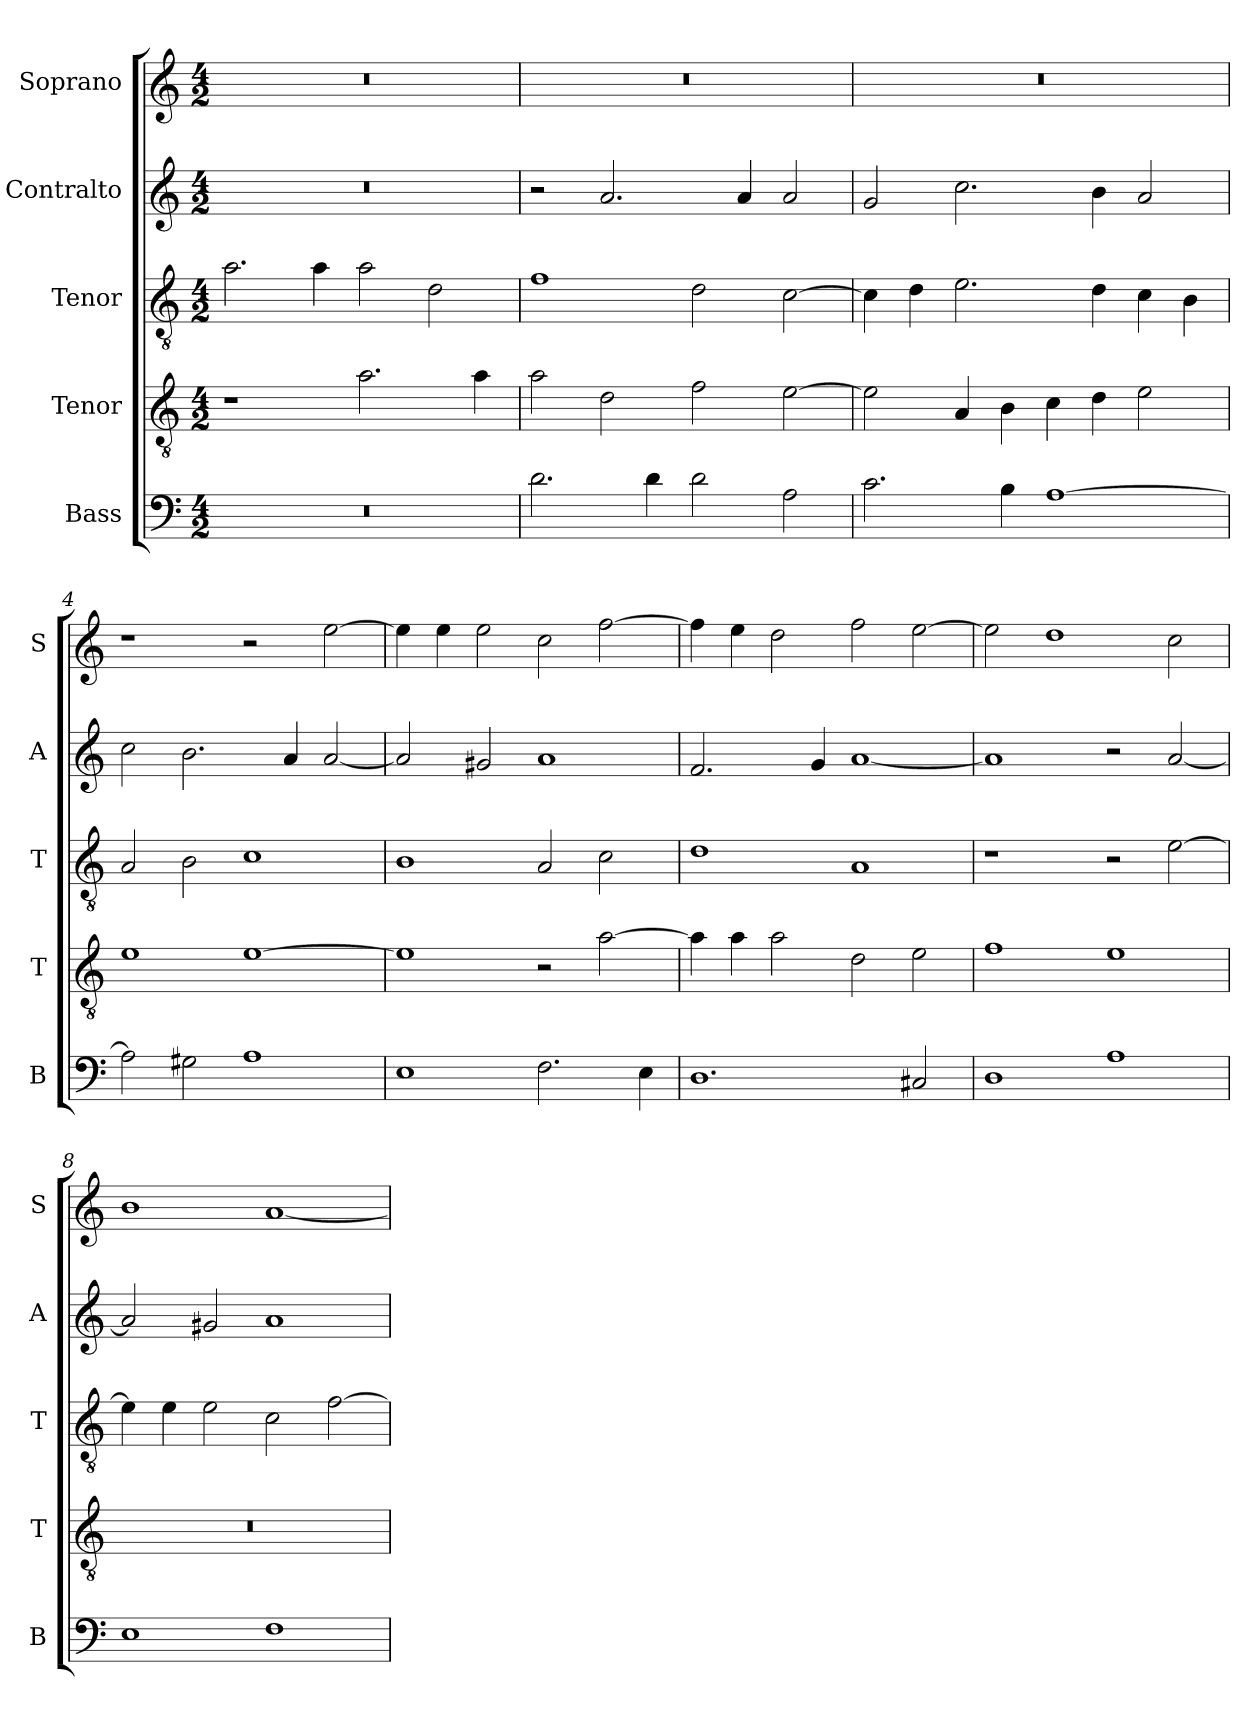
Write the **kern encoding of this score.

**kern	**kern	**kern	**kern	**kern
*part5	*part4	*part3	*part2	*part1
*staff5	*staff4	*staff3	*staff2	*staff1
*I"Bass	*I"Tenor	*I"Tenor	*I"Contralto	*I"Soprano
*I'B	*I'T	*I'T	*I'A	*I'S
*clefF4	*clefGv2	*clefGv2	*clefG2	*clefG2
*k[]	*k[]	*k[]	*k[]	*k[]
*A:aeo	*A:aeo	*A:aeo	*A:aeo	*A:aeo
*M4/2	*M4/2	*M4/2	*M4/2	*M4/2
=1	=1	=1	=1	=1
0r	1r	2.a	0r	0r
.	.	4a	.	.
.	2.a	2a	.	.
.	.	2d	.	.
.	4a	.	.	.
=2	=2	=2	=2	=2
2.d	2a	1f	2r	0r
.	2d	.	2.a	.
4d	.	.	.	.
2d	2f	2d	.	.
.	.	.	4a	.
2A	[2e	[2c	2a	.
=3	=3	=3	=3	=3
2.c	2e]	4c]	2g	0r
.	.	4d	.	.
.	4A	2.e	2.cc	.
4B	4B	.	.	.
[1A	4c	.	.	.
.	4d	4d	4b	.
.	2e	4c	2a	.
.	.	4B	.	.
=4	=4	=4	=4	=4
2A]	1e	2A	2cc	1r
2G#X	.	2B	2.b	.
1A	[1e	1c	.	2r
.	.	.	4a	.
.	.	.	[2a	[2ee
=5	=5	=5	=5	=5
1E	1e]	1B	2a]	4ee]
.	.	.	.	4ee
.	.	.	2g#X	2ee
2.F	2r	2A	1a	2cc
.	[2a	2c	.	[2ff
4E	.	.	.	.
=6	=6	=6	=6	=6
1.D	4a]	1d	2.f	4ff]
.	4a	.	.	4ee
.	2a	.	.	2dd
.	.	.	4g	.
.	2d	1A	[1a	2ff
2C#X	2e	.	.	[2ee
=7	=7	=7	=7	=7
1D	1f	1r	1a]	2ee]
.	.	.	.	1dd
1A	1e	2r	2r	.
.	.	[2e	[2a	2cc
=8	=8	=8	=8	=8
1E	0r	4e]	2a]	1b
.	.	4e	.	.
.	.	2e	2g#X	.
1F	.	2c	1a	[1a
.	.	[2f	.	.
=	=	=	=	=
*-	*-	*-	*-	*-
